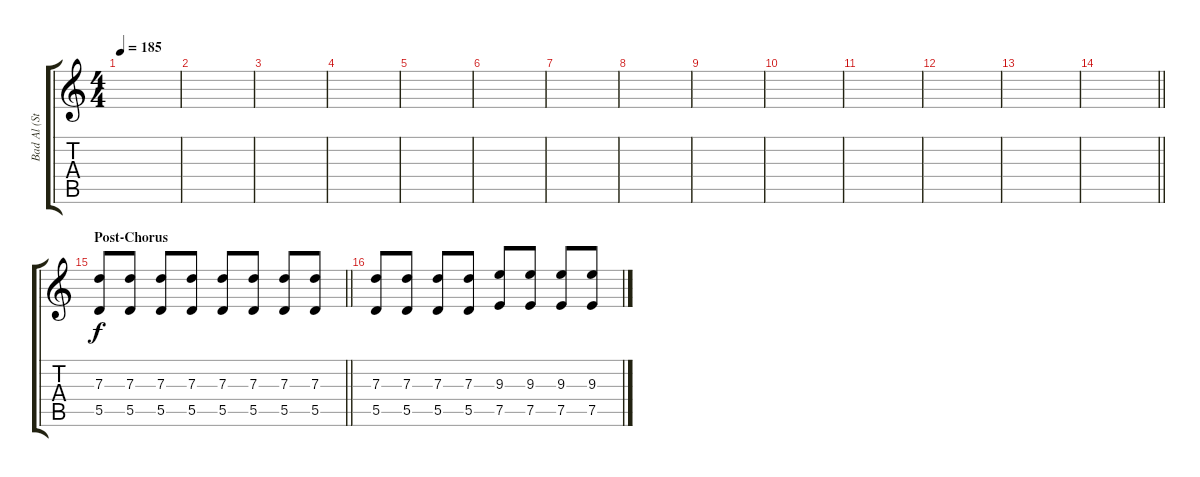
\track ("Bad Al (Stand In)" "Bad Al (St") {instrument overdrivenguitar}
\staff {score tabs}
\tuning (E4 B3 G3 D3 A2 D2) {hide}
\ts (4 4)
\tempo 185
\clef g2
\ks c
|
|
|
|
|
|
|
|
|
|
|
|
|
\barLineRight lightlight
|
\section ("" "Post-Chorus")
\barLineRight lightlight
(7.3 5.5).8 (7.3 5.5).8 (7.3 5.5).8 (7.3 5.5).8 (7.3 5.5).8 (7.3 5.5).8 (7.3 5.5).8 (7.3 5.5).8 |
(7.3 5.5).8 (7.3 5.5).8 (7.3 5.5).8 (7.3 5.5).8 (9.3 7.5).8 (9.3 7.5).8 (9.3 7.5).8 (9.3 7.5).8
